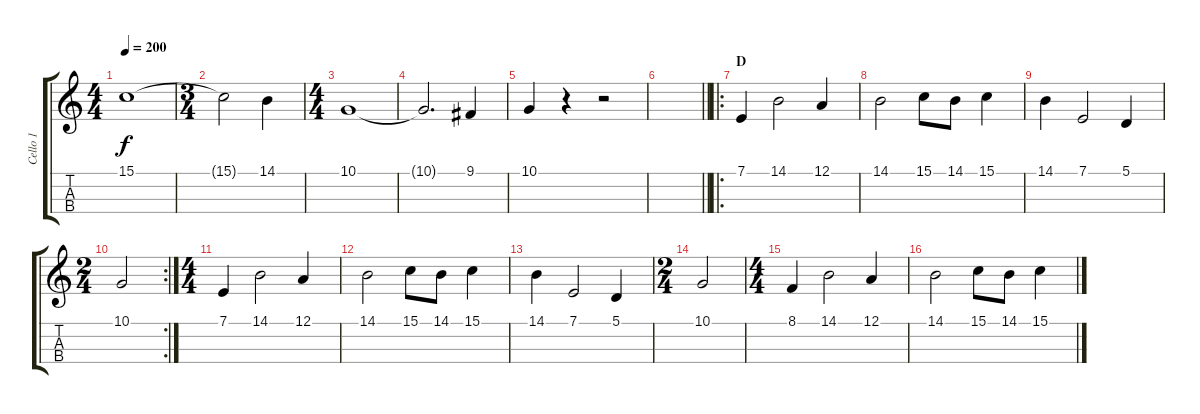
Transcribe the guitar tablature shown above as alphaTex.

\track ("Cello 1" "Cello 1") {instrument cello}
\staff {score tabs}
\tuning (A3 D3 G2 C2) {hide}
\ts (4 4)
\tempo 200
\clef g2
\ks c
15.1.1{dy f} |
\ts (3 4)
15.1{t}.2 14.1.4 |
\ts (4 4)
10.1.1 |
10.1{t}.2{d} 9.1.4 |
10.1.4 r.4 r.2 |
\barLineRight lightlight
|
\ro
\section ("" "D")
7.1.4 14.1.2 12.1.4 |
14.1.2 15.1.8 14.1.8 15.1.4 |
14.1.4 7.1.2 5.1.4 |
\rc 2
\ts (2 4)
10.1.2 |
\ts (4 4)
7.1.4 14.1.2 12.1.4 |
14.1.2 15.1.8 14.1.8 15.1.4 |
14.1.4 7.1.2 5.1.4 |
\ts (2 4)
10.1.2 |
\ts (4 4)
8.1.4 14.1.2 12.1.4 |
14.1.2 15.1.8 14.1.8 15.1.4
